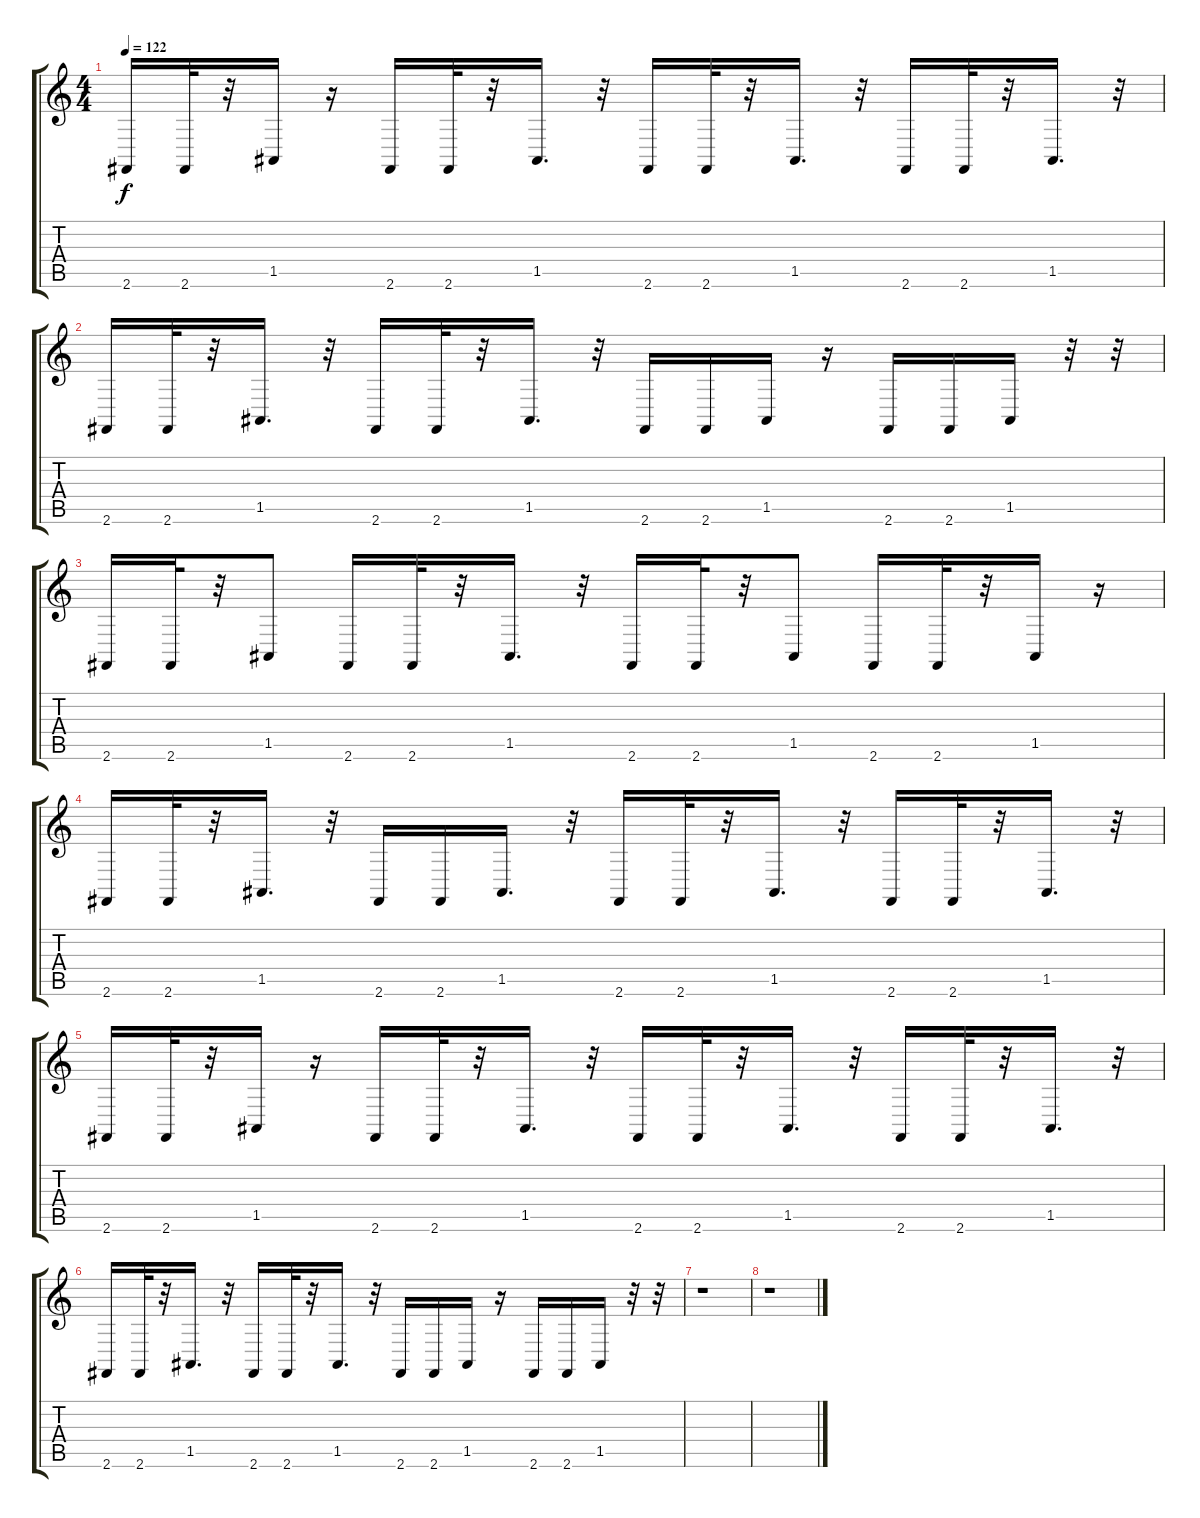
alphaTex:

\track "" {instrument acousticgrandpiano}
\staff {score tabs}
\tuning (E4 B3 G3 D3 A2 E2) {hide}
\ts (4 4)
\tempo 122
\clef g2
\ks c
2.6.16{dy f} 2.6.32 r.32 1.5.16 r.16 2.6.16 2.6.32 r.32 1.5.16{d} r.32 2.6.16 2.6.32 r.32 1.5.16{d} r.32 2.6.16 2.6.32 r.32 1.5.16{d} r.32 |
2.6.16 2.6.32 r.32 1.5.16{d} r.32 2.6.16 2.6.32 r.32 1.5.16{d} r.32 2.6.16 2.6.16 1.5.16 r.16 2.6.16 2.6.16 1.5.16 r.32 r.32 |
2.6.16 2.6.32 r.32 1.5.8 2.6.16 2.6.32 r.32 1.5.16{d} r.32 2.6.16 2.6.32 r.32 1.5.8 2.6.16 2.6.32 r.32 1.5.16 r.16 |
2.6.16 2.6.32 r.32 1.5.16{d} r.32 2.6.16 2.6.16 1.5.16{d} r.32 2.6.16 2.6.32 r.32 1.5.16{d} r.32 2.6.16 2.6.32 r.32 1.5.16{d} r.32 |
2.6.16 2.6.32 r.32 1.5.16 r.16 2.6.16 2.6.32 r.32 1.5.16{d} r.32 2.6.16 2.6.32 r.32 1.5.16{d} r.32 2.6.16 2.6.32 r.32 1.5.16{d} r.32 |
2.6.16 2.6.32 r.32 1.5.16{d} r.32 2.6.16 2.6.32 r.32 1.5.16{d} r.32 2.6.16 2.6.16 1.5.16 r.16 2.6.16 2.6.16 1.5.16 r.32 r.32 |
r.1 |
r.1
